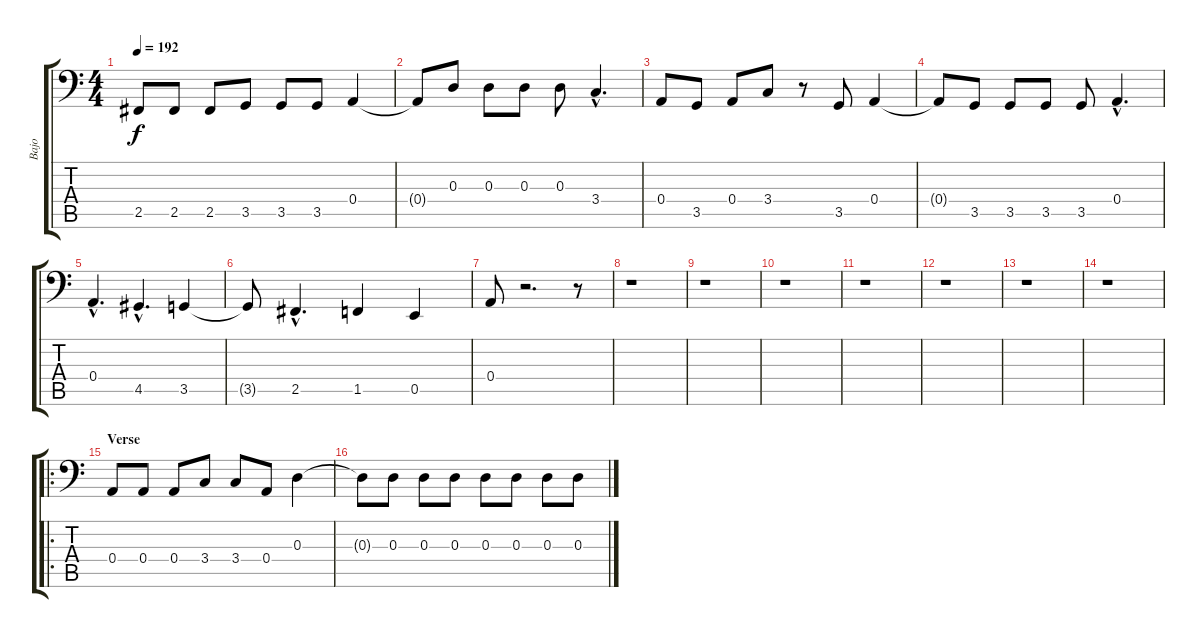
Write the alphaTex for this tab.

\track ("Bajo" "Bajo") {instrument electricbasspick}
\staff {score tabs}
\tuning (C3 G2 D2 A1 E1 B0) {hide}
\ts (4 4)
\tempo 192
\clef f4
\ks c
2.5.8{dy f} 2.5.8 2.5.8 3.5.8 3.5.8 3.5.8 0.4.4 |
0.4{t}.8 0.3.8 0.3.8 0.3.8 0.3.8 3.4{hac}.4{d} |
0.4.8 3.5.8 0.4.8 3.4.8 r.8 3.5.8 0.4.4 |
0.4{t}.8 3.5.8 3.5.8 3.5.8 3.5.8 0.4{hac}.4{d} |
0.4{hac}.4{d} 4.5{hac}.4{d} 3.5.4 |
3.5{t}.8 2.5{hac}.4{d} 1.5.4 0.5.4 |
0.4.8 r.2{d} r.8 |
r.1 |
r.1 |
r.1 |
r.1 |
r.1 |
r.1 |
r.1 |
\ro
\section ("" "Verse")
0.4.8 0.4.8 0.4.8 3.4.8 3.4.8 0.4.8 0.3.4 |
0.3{t}.8 0.3.8 0.3.8 0.3.8 0.3.8 0.3.8 0.3.8 0.3.8
